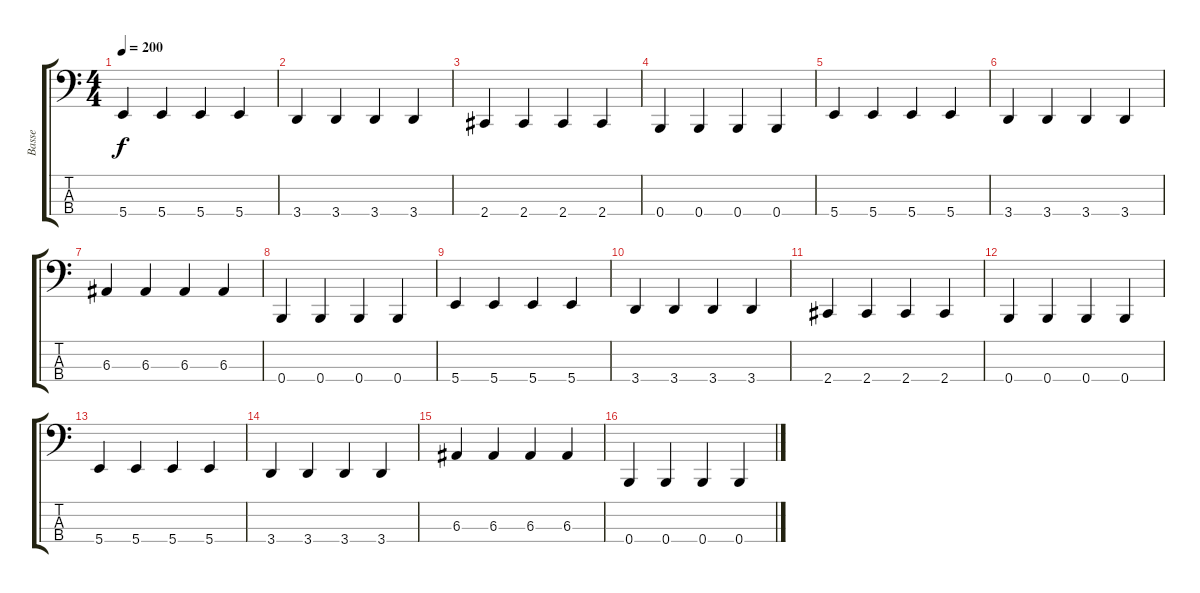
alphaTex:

\track ("Basse" "Basse") {instrument electricbassfinger}
\staff {score tabs}
\tuning (D2 A1 E1 B0) {hide}
\ts (4 4)
\tempo 200
\clef f4
\ks c
5.4.4{dy f} 5.4.4 5.4.4 5.4.4 |
3.4.4 3.4.4 3.4.4 3.4.4 |
2.4.4 2.4.4 2.4.4 2.4.4 |
0.4.4 0.4.4 0.4.4 0.4.4 |
5.4.4 5.4.4 5.4.4 5.4.4 |
3.4.4 3.4.4 3.4.4 3.4.4 |
6.3.4 6.3.4 6.3.4 6.3.4 |
\section ("" "")
0.4.4 0.4.4 0.4.4 0.4.4 |
5.4.4 5.4.4 5.4.4 5.4.4 |
3.4.4 3.4.4 3.4.4 3.4.4 |
2.4.4 2.4.4 2.4.4 2.4.4 |
0.4.4 0.4.4 0.4.4 0.4.4 |
5.4.4 5.4.4 5.4.4 5.4.4 |
3.4.4 3.4.4 3.4.4 3.4.4 |
6.3.4 6.3.4 6.3.4 6.3.4 |
0.4.4 0.4.4 0.4.4 0.4.4
